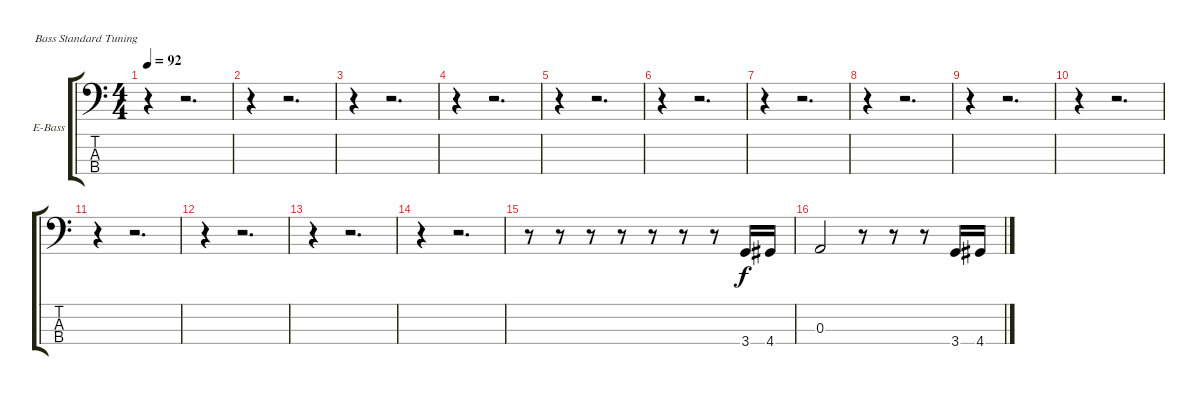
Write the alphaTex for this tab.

\defaultSystemsLayout 4
\bracketExtendMode groupsimilarinstruments
\firstSystemTrackNameOrientation horizontal
\otherSystemsTrackNameOrientation horizontal
\track ("Electric Bass" "E-Bass") {instrument electricbassfinger}
\staff {score tabs}
\tuning (G2 D2 A1 E1)
\ts (4 4)
\tempo 92
\clef f4
\scale
0.25
\ks c
r.4{dy f} r.2{d} |
\scale
0.25 r.4 r.2{d} |
\scale
0.25 r.4 r.2{d} |
\scale
0.25 r.4 r.2{d} |
\scale
0.25 r.4 r.2{d} |
\scale
0.25 r.4 r.2{d} |
\scale
0.25 r.4 r.2{d} |
\scale
0.25 r.4 r.2{d} |
\scale
0.25 r.4 r.2{d} |
\scale
0.25 r.4 r.2{d} |
\scale
0.25 r.4 r.2{d} |
\scale
0.25 r.4 r.2{d} |
\scale
0.25 r.4 r.2{d} |
\scale
0.25 r.4 r.2{d} |
\scale
0.25 r.8 r.8 r.8 r.8 r.8 r.8 r.8 3.4.16 4.4.16 |
\scale
0.25 0.3.2 r.8 r.8 r.8 3.4.16 4.4.16
